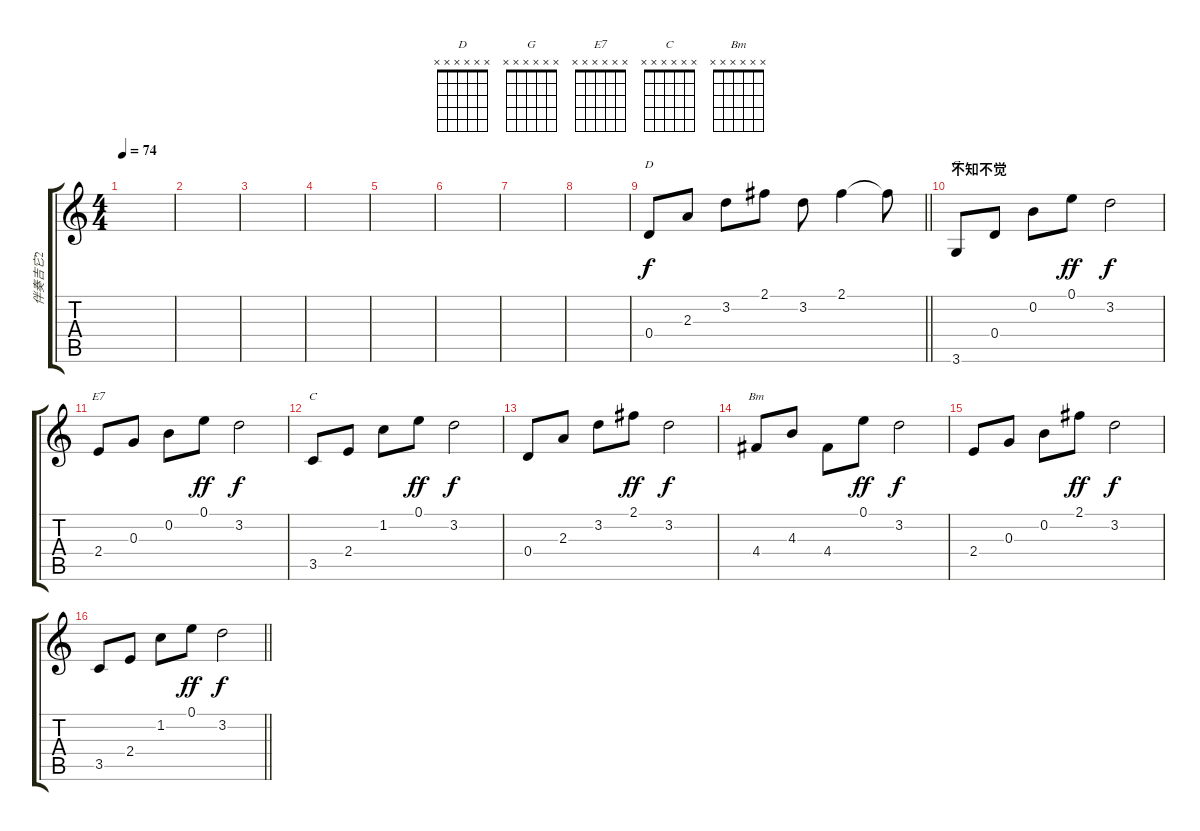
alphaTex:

\track ("伴奏吉它2" "伴奏吉它2") {instrument electricguitarjazz}
\staff {score tabs}
\tuning (E4 B3 G3 D3 A2 E2) {hide}
\chord ("D" x x x x x x)
\chord ("G" x x x x x x)
\chord ("E7" x x x x x x)
\chord ("C" x x x x x x)
\chord ("Bm" x x x x x x)
\ts (4 4)
\tempo 74
\clef g2
\ks c
|
|
|
|
|
|
|
|
\barLineRight lightlight
0.4.8{ch "D" volume 12 instrument electricguitarjazz} 2.3.8 3.2.8 2.1.8 3.2.8 2.1.4 2.1{t}.8 |
\section ("" "不知不觉")
3.6.8{ch "G"} 0.4.8 0.2.8 0.1.8{dy ff} 3.2.2{dy f} |
2.4.8{ch "E7"} 0.3.8 0.2.8 0.1.8{dy ff} 3.2.2{dy f} |
3.5.8{ch "C"} 2.4.8 1.2.8 0.1.8{dy ff} 3.2.2{dy f} |
0.4.8 2.3.8 3.2.8 2.1.8{dy ff} 3.2.2{dy f} |
4.4.8{ch "Bm"} 4.3.8 4.4.8 0.1.8{dy ff} 3.2.2{dy f} |
2.4.8 0.3.8 0.2.8 2.1.8{dy ff} 3.2.2{dy f} |
\barLineRight lightlight
3.5.8 2.4.8{txt ""} 1.2.8 0.1.8{dy ff} 3.2.2{dy f}
